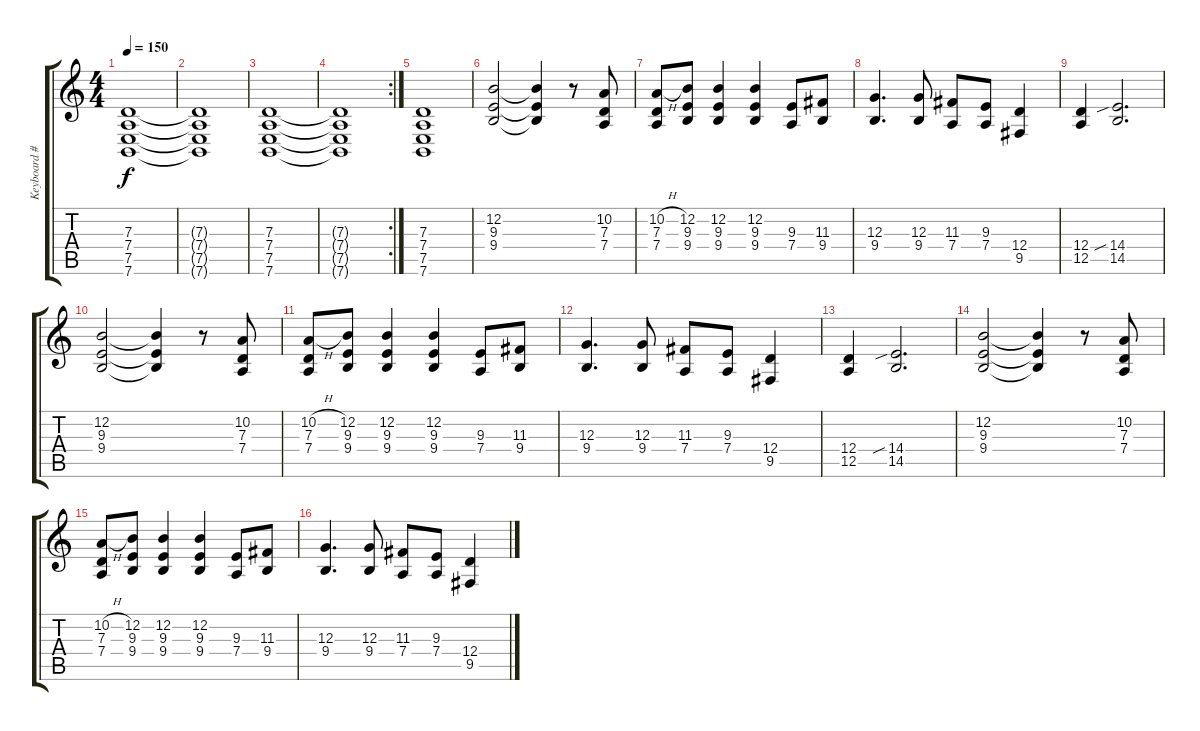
\track ("Keyboard #2" "Keyboard #") {instrument stringensemble1}
\staff {score tabs}
\tuning (E4 B3 G3 D3 A2 E2) {hide}
\ts (4 4)
\tempo 150
\clef g2
\ks c
(7.3{t} 7.4{t} 7.5{t} 7.6{t}).1{dy f balance 14 instrument seashore} |
(7.3{t} 7.4{t} 7.5{t} 7.6{t}).1{volume 16 balance 3 instrument seashore} |
(7.3 7.4 7.5 7.6).1{instrument seashore} |
\rc 2
(7.3{t} 7.4{t} 7.5{t} 7.6{t}).1{balance 14 instrument seashore} |
(7.3 7.4 7.5 7.6).1{volume 16 balance 3 instrument seashore} |
(12.2 9.3 9.4).2{instrument stringensemble1} (12.2{t} 9.3{t} 9.4{t}).4 r.8 (10.2 7.3 7.4).8 |
(10.2{h} 7.3 7.4).8 (12.2 9.3 9.4).8 (12.2 9.3 9.4).4 (12.2 9.3 9.4).4 (9.3 7.4).8 (11.3 9.4).8 |
(12.3 9.4).4{d} (12.3 9.4).8 (11.3 7.4).8 (9.3 7.4).8 (12.4 9.5).4 |
(12.4 12.5).4 (14.4{sib} 14.5).2{d} |
(12.2 9.3 9.4).2{instrument stringensemble1} (12.2{t} 9.3{t} 9.4{t}).4 r.8 (10.2 7.3 7.4).8 |
(10.2{h} 7.3 7.4).8 (12.2 9.3 9.4).8 (12.2 9.3 9.4).4 (12.2 9.3 9.4).4 (9.3 7.4).8 (11.3 9.4).8 |
(12.3 9.4).4{d} (12.3 9.4).8 (11.3 7.4).8 (9.3 7.4).8 (12.4 9.5).4 |
(12.4 12.5).4 (14.4{sib} 14.5).2{d} |
(12.2 9.3 9.4).2{instrument stringensemble1} (12.2{t} 9.3{t} 9.4{t}).4 r.8 (10.2 7.3 7.4).8 |
(10.2{h} 7.3 7.4).8 (12.2 9.3 9.4).8 (12.2 9.3 9.4).4 (12.2 9.3 9.4).4 (9.3 7.4).8 (11.3 9.4).8 |
(12.3 9.4).4{d} (12.3 9.4).8 (11.3 7.4).8 (9.3 7.4).8 (12.4 9.5).4
